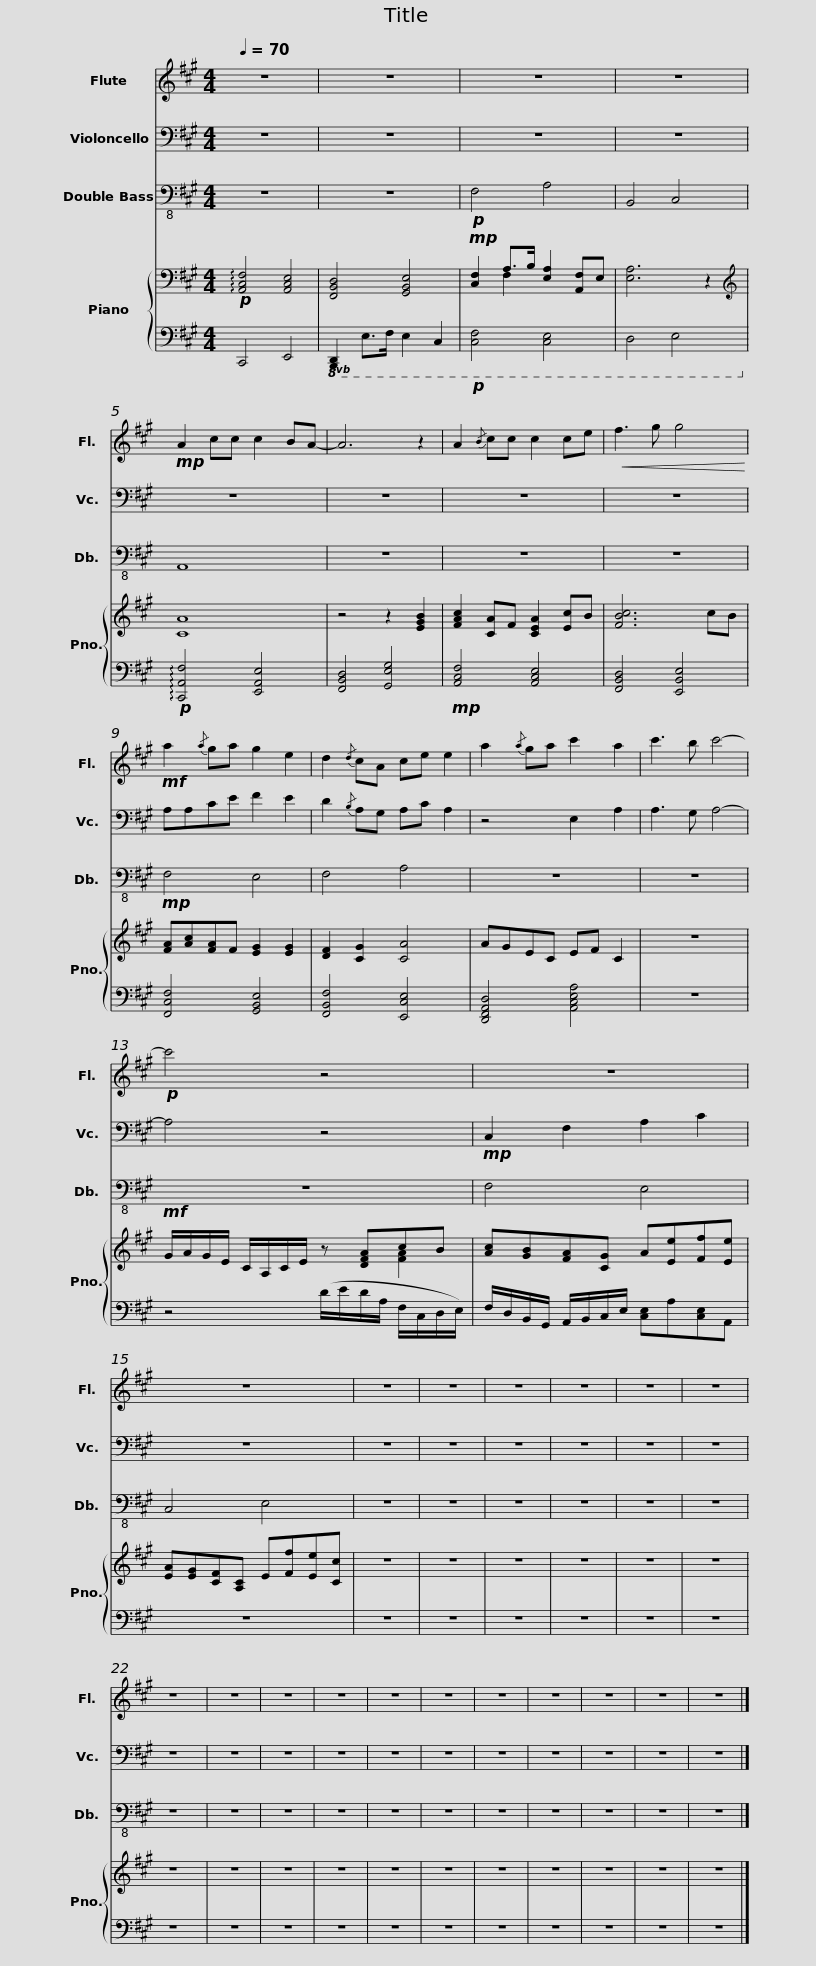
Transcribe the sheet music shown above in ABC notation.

X:1
%%score 1 2 3 { ( 4 6 ) | 5 }
L:1/8
Q:1/4=70
M:4/4
I:linebreak $
K:A
V:1 treble
V:2 bass
V:3 bass-8
V:4 bass
V:6 bass
V:5 bass
V:1
 z8 | z8 | z8 | z8 |!mp! A2 cc c2 BA- | %5
 A6 z2 |$ A2{/B} cc c2 ce |!<(! f3 g g4!<)! |!mf! a2{/a} ga g2 e2 | d2{/d} cA ce e2 | %10
 a2{/a} ga c'2 a2 | c'3 b c'4- |$!p! c'4 z4 | z8 | z8 | %15
 z8 | z8 |$ z8 | z8 | z8 | %20
 z8 | z8 | z8 | z8 | z8 | %25
 z8 | z8 | z8 | z8 | z8 | %30
 z8 | z8 |] %32
V:2
 z8 | z8 | z8 | z8 | z8 | %5
 z8 |$ z8 | z8 | A,A,CE F2 E2 | D2{/B,} A,G, A,C A,2 | %10
 z4 E,2 A,2 | A,3 G, A,4- |$ A,4 z4 |!mp! C,2 F,2 A,2 C2 | z8 | %15
 z8 | z8 |$ z8 | z8 | z8 | %20
 z8 | z8 | z8 | z8 | z8 | %25
 z8 | z8 | z8 | z8 | z8 | %30
 z8 | z8 |] %32
V:3
 z8 | z8 |!p! F,4 A,4 | B,,4 C,4 | A,,8 | %5
 z8 |$ z8 | z8 |!mp! F,4 E,4 | F,4 A,4 | %10
 z8 | z8 |$ z8 | F,4 E,4 | C,4 E,4 | %15
 z8 | z8 |$ z8 | z8 | z8 | %20
 z8 | z8 | z8 | z8 | z8 | %25
 z8 | z8 | z8 | z8 | z8 | %30
 z8 | z8 |] %32
V:4
!p! !arpeggio![A,,C,F,]4 [A,,C,E,]4 | [F,,B,,D,]4 [G,,B,,E,]4 |!mp! [C,F,]2 A,>B, [E,A,]2 [A,,F,]E, | [E,A,]6 z2 |[K:treble] [CA]8 | %5
 z4 z2 [EGB]2 |$ [FAc]2 [CA]F [CEA]2 [Ec]B | [FBc]6 cB | [FA][Ac][FA]F [EG]2 [EG]2 | [DF]2 [CG]2 [CA]4 | %10
 AGEC EF C2 | z8 |$!mf! G/A/G/E/ C/A,/C/E/ z [DFA]cB | [Ac][GB][FA][CG] A[Ee][Ff][Ee] | [EA][EG][CF][A,C] E[Ff][Ee][Cc] | %15
 z8 | z8 |$ z8 | z8 | z8 | %20
 z8 | z8 | z8 | z8 | z8 | %25
 z8 | z8 | z8 | z8 | z8 | %30
 z8 | z8 |] %32
V:5
 C,,4 E,,4 |!8vb(! [B,,,D,,]2 E,,>F,, E,,2 C,,2 |!p! [C,,F,,]4 [C,,E,,]4 | D,,4 E,,4!8vb)! |!p! !arpeggio![C,,A,,F,]4 [E,,A,,E,]4 | %5
 [F,,B,,D,]4 [G,,E,G,]4 |$!mp! [A,,C,F,]4 [A,,C,E,]4 | [F,,B,,D,]4 [E,,B,,E,]4 | [F,,C,F,]4 [G,,B,,E,]4 | [F,,B,,F,]4 [E,,C,E,]4 | %10
 [D,,F,,A,,D,]4 [A,,C,E,A,]4 | z8 |$ z4 (D/E/D/A,/ F,/C,/D,/E,/) | F,/D,/B,,/G,,/ A,,/B,,/C,/E,/ [C,E,]A,[C,E,]A,, | z8 | %15
 z8 | z8 |$ z8 | z8 | z8 | %20
 z8 | z8 | z8 | z8 | z8 | %25
 z8 | z8 | z8 | z8 | z8 | %30
 z8 | z8 |] %32
V:6
 x8 | x8 | x2 F,2 x4 | x8 |[K:treble] x8 | %5
 x8 |$ x8 | x8 | x8 | x8 | %10
 x8 | x8 |$ x6 [FA]2 | x8 | x8 | %15
 x8 | x8 |$ x8 | x8 | x8 | %20
 x8 | x8 | x8 | x8 | x8 | %25
 x8 | x8 | x8 | x8 | x8 | %30
 x8 | x8 |] %32
